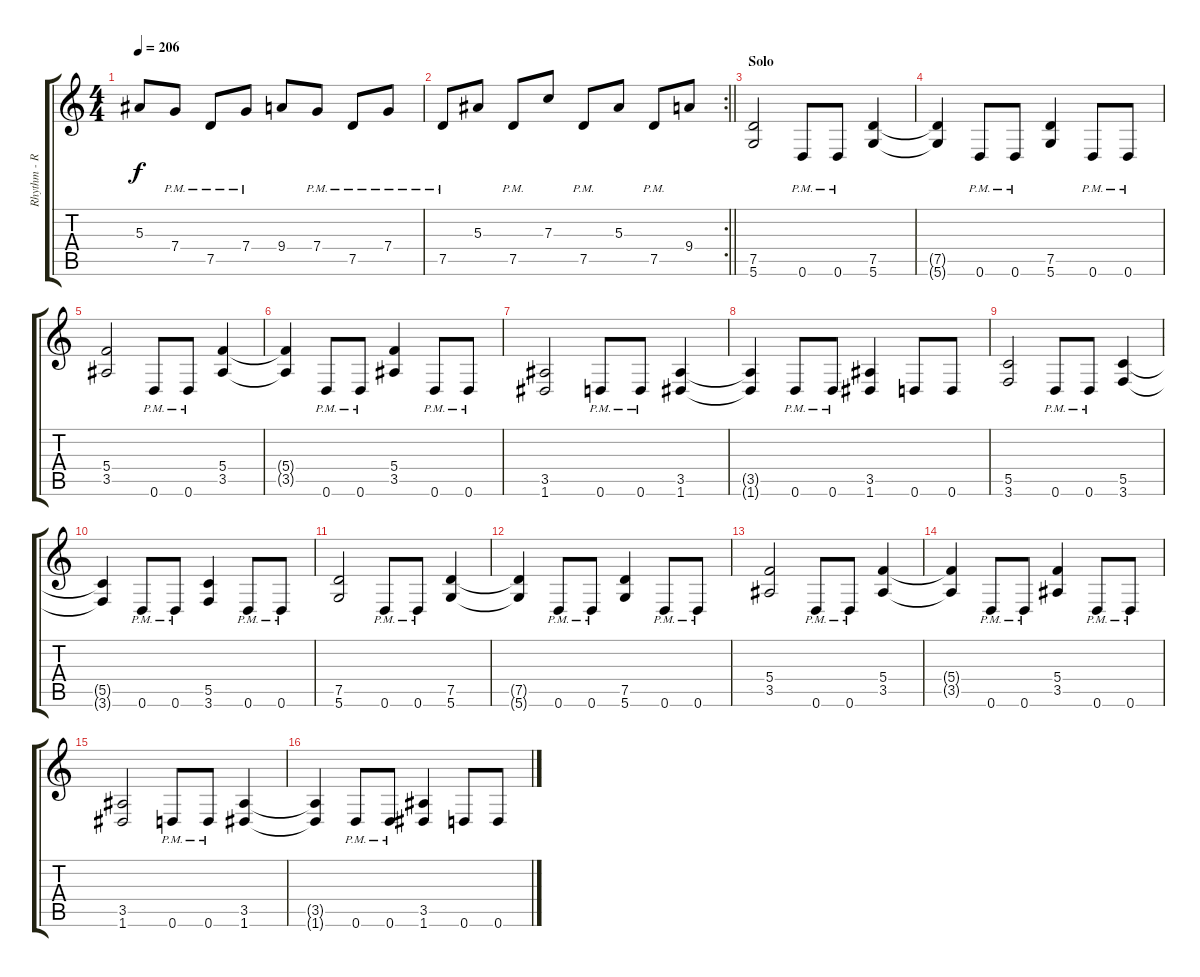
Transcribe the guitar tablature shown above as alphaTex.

\track ("Rhythm - Right" "Rhythm - R") {instrument distortionguitar}
\staff {score tabs}
\tuning (D4 A3 F3 C3 G2 D2) {hide}
\ts (4 4)
\tempo 206
\clef g2
\ks c
5.3{t}.8{dy f} 7.4{pm}.8 7.5{pm}.8 7.4{pm}.8 9.4.8 7.4{pm}.8 7.5{pm}.8 7.4{pm}.8 |
\rc 2
\barLineRight lightlight
7.5{pm}.8 5.3.8 7.5{pm}.8 7.3.8 7.5{pm}.8 5.3.8 7.5{pm}.8 9.4.8 |
\section ("" "Solo")
(7.5 5.6).2 0.6{pm}.8 0.6{pm}.8 (7.5 5.6).4 |
(7.5{t} 5.6{t}).4 0.6{pm}.8 0.6{pm}.8 (7.5 5.6).4 0.6{pm}.8 0.6{pm}.8 |
(5.4 3.5).2 0.6{pm}.8 0.6{pm}.8 (5.4 3.5).4 |
(5.4{t} 3.5{t}).4 0.6{pm}.8 0.6{pm}.8 (5.4 3.5).4 0.6{pm}.8 0.6{pm}.8 |
(3.5 1.6).2 0.6{pm}.8 0.6{pm}.8 (3.5 1.6).4 |
(3.5{t} 1.6{t}).4 0.6{pm}.8 0.6{pm}.8 (3.5 1.6).4 0.6.8 0.6.8 |
(5.5 3.6).2 0.6{pm}.8 0.6{pm}.8 (5.5 3.6).4 |
(5.5{t} 3.6{t}).4 0.6{pm}.8 0.6{pm}.8 (5.5 3.6).4 0.6{pm}.8 0.6{pm}.8 |
(7.5 5.6).2 0.6{pm}.8 0.6{pm}.8 (7.5 5.6).4 |
(7.5{t} 5.6{t}).4 0.6{pm}.8 0.6{pm}.8 (7.5 5.6).4 0.6{pm}.8 0.6{pm}.8 |
(5.4 3.5).2 0.6{pm}.8 0.6{pm}.8 (5.4 3.5).4 |
(5.4{t} 3.5{t}).4 0.6{pm}.8 0.6{pm}.8 (5.4 3.5).4 0.6{pm}.8 0.6{pm}.8 |
(3.5 1.6).2 0.6{pm}.8 0.6{pm}.8 (3.5 1.6).4 |
(3.5{t} 1.6{t}).4 0.6{pm}.8 0.6{pm}.8 (3.5 1.6).4 0.6.8 0.6.8
